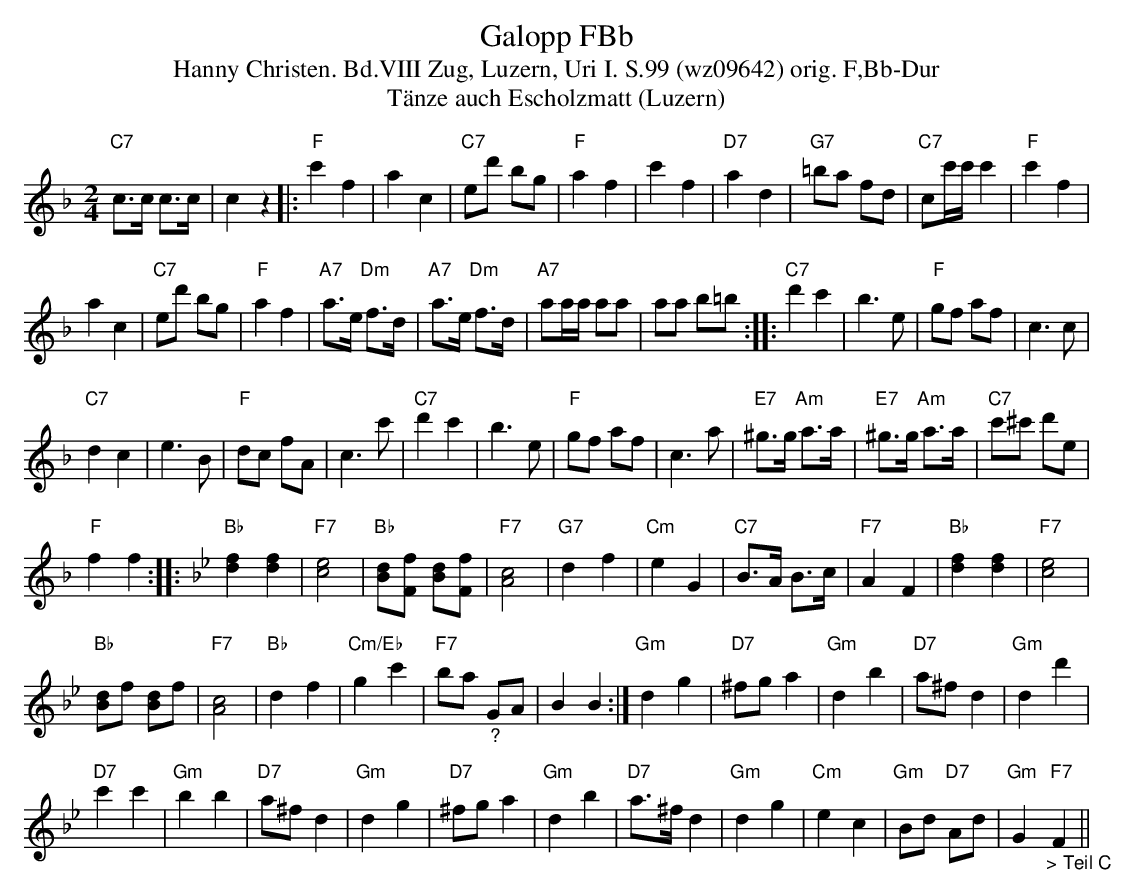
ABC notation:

X:1
T:Galopp FBb
T:Hanny Christen. Bd.VIII Zug, Luzern, Uri I. S.99 (wz09642) orig. F,Bb-Dur
T: Tänze auch Escholzmatt (Luzern)
M:2/4
L:1/8
K:F
"C7"c>c c>c | c2z2 |: "F"c'2f2 | a2 c2 | "C7"ed' bg | "F"a2f2 | c'2f2 | "D7"a2d2 | "G7"=ba fd | "C7"cc'/c'/ c'2 | "F"c'2 f2 |
a2c2 | "C7"ed' bg | "F"a2f2 | "A7"a>e "Dm"f>d | "A7"a>e "Dm"f>d | "A7"aa/a/ aa | aa b=b :: "C7"d'2c'2 | b3e | "F"gf af | c3c |
"C7"d2c2 | e3B | "F"dc fA | c3c' | "C7"d'2c'2 | b3e | "F"gf af | c3a | "E7"^g>g "Am"a>a | "E7"^g>g "Am"a>a | "C7"c'^c' d'e |
"F"f2f2 :: [K:Bb] [L:1/4] "Bb"[.fd] [.fd] | "F7"[c2e2] | "Bb"[d/B/][f/F/] [d/B/][f/F/] |\
"F7"[A2c2] | "G7"df | "Cm"eG | "C7"B/>A/ B/>c/ | "F7"AF | "Bb"[df][df] | "F7"[c2e2] |
"Bb"[B/d/]f/ [B/d/]f/ | "F7"[A2c2] | "Bb"df | "Cm/Eb"gc' | "F7"b/a/ "_?"G/A/ | BB :| "Gm"dg | "D7"^f/g/ a | "Gm"db | "D7"a/^f/ d | "Gm"dd' |
"D7"c'c' | "Gm"bb | "D7"a/^f/ d | "Gm"dg | "D7"^f/g/ a | "Gm"db | "D7"a/>^f/ d | "Gm"dg | "Cm"ec | "Gm"B/d/ "D7"A/d/ | "Gm"G"_> Teil C""F7"F ||
